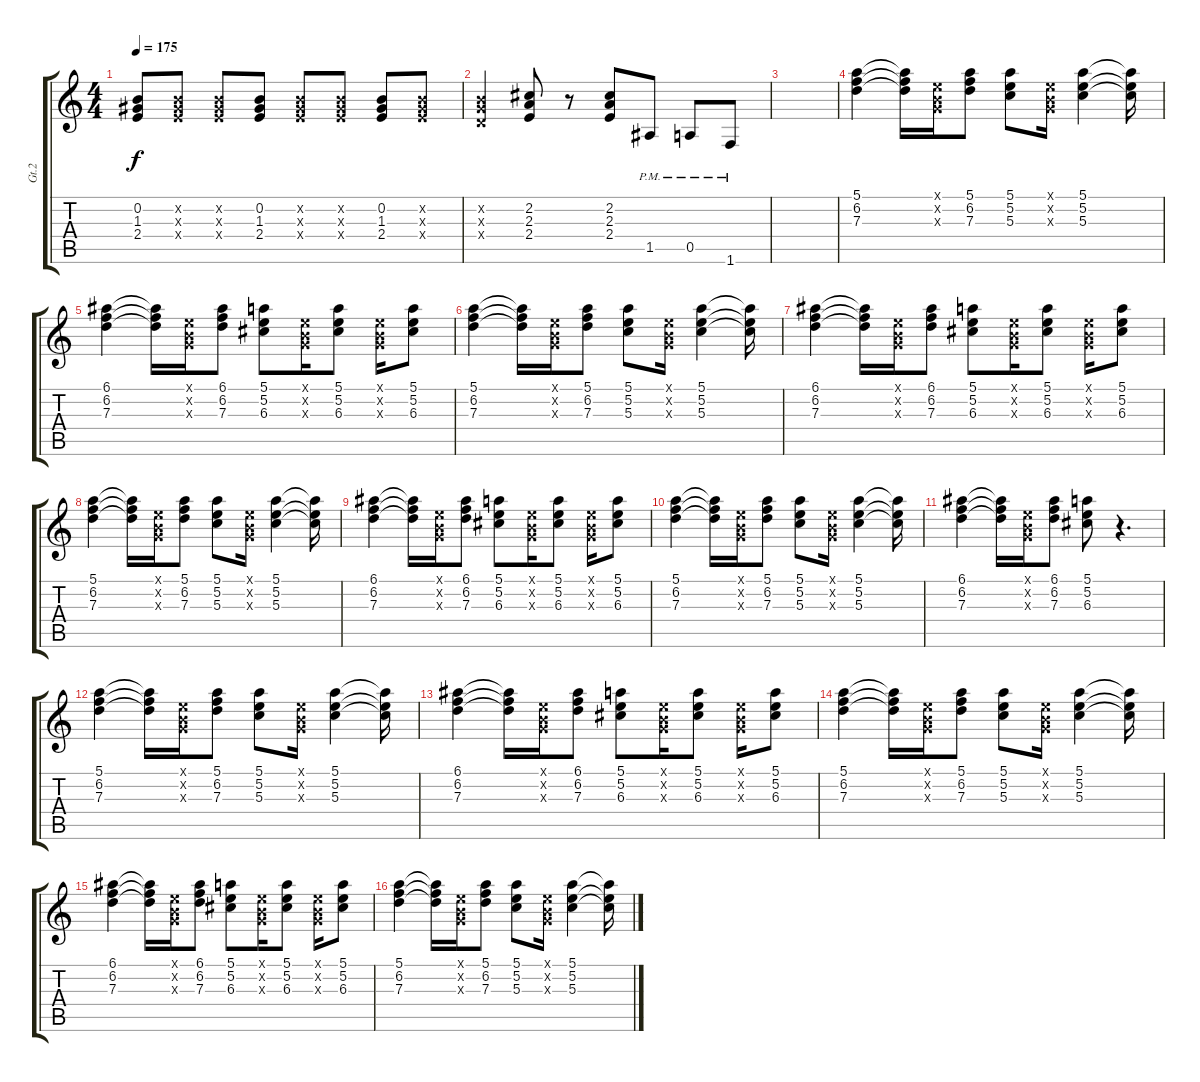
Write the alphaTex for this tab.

\track ("Gt.2" "Gt.2") {instrument overdrivenguitar}
\staff {score tabs}
\tuning (E4 B3 G3 D3 A2 E2) {hide}
\ts (4 4)
\tempo 175
\clef g2
\ks c
(0.2 1.3 2.4).8{dy f} (0.2{x} 1.3{x} 2.4{x}).8 (0.2{x} 1.3{x} 2.4{x}).8 (0.2 1.3 2.4).8 (0.2{x} 1.3{x} 2.4{x}).8 (0.2{x} 1.3{x} 2.4{x}).8 (0.2 1.3 2.4).8 (0.2{x} 1.3{x} 2.4{x}).8 |
(0.2{x} 0.3{x} 0.4{x}).4 (2.2 2.3 2.4).8 r.8 (2.2 2.3 2.4).8 1.5{pm}.8 0.5{pm}.8 1.6{pm}.8 |
|
(5.1 6.2 7.3).4 (5.1{t} 6.2{t} 7.3{t}).16 (0.1{x} 0.2{x} 0.3{x}).16 (5.1 6.2 7.3).8 (5.1 5.2 5.3).8 (0.1{x} 0.2{x} 0.3{x}).16 (5.1 5.2 5.3).4 (5.1{t} 5.2{t} 5.3{t}).16 |
(6.1 6.2 7.3).4 (6.1{t} 6.2{t} 7.3{t}).16 (0.1{x} 0.2{x} 0.3{x}).16 (6.1 6.2 7.3).8 (5.1 5.2 6.3).8 (0.1{x} 0.2{x} 0.3{x}).16 (5.1 5.2 6.3).8 (0.1{x} 0.2{x} 0.3{x}).16 (5.1 5.2 6.3).8 |
(5.1 6.2 7.3).4 (5.1{t} 6.2{t} 7.3{t}).16 (0.1{x} 0.2{x} 0.3{x}).16 (5.1 6.2 7.3).8 (5.1 5.2 5.3).8 (0.1{x} 0.2{x} 0.3{x}).16 (5.1 5.2 5.3).4 (5.1{t} 5.2{t} 5.3{t}).16 |
(6.1 6.2 7.3).4 (6.1{t} 6.2{t} 7.3{t}).16 (0.1{x} 0.2{x} 0.3{x}).16 (6.1 6.2 7.3).8 (5.1 5.2 6.3).8 (0.1{x} 0.2{x} 0.3{x}).16 (5.1 5.2 6.3).8 (0.1{x} 0.2{x} 0.3{x}).16 (5.1 5.2 6.3).8 |
(5.1 6.2 7.3).4 (5.1{t} 6.2{t} 7.3{t}).16 (0.1{x} 0.2{x} 0.3{x}).16 (5.1 6.2 7.3).8 (5.1 5.2 5.3).8 (0.1{x} 0.2{x} 0.3{x}).16 (5.1 5.2 5.3).4 (5.1{t} 5.2{t} 5.3{t}).16 |
(6.1 6.2 7.3).4 (6.1{t} 6.2{t} 7.3{t}).16 (0.1{x} 0.2{x} 0.3{x}).16 (6.1 6.2 7.3).8 (5.1 5.2 6.3).8 (0.1{x} 0.2{x} 0.3{x}).16 (5.1 5.2 6.3).8 (0.1{x} 0.2{x} 0.3{x}).16 (5.1 5.2 6.3).8 |
(5.1 6.2 7.3).4 (5.1{t} 6.2{t} 7.3{t}).16 (0.1{x} 0.2{x} 0.3{x}).16 (5.1 6.2 7.3).8 (5.1 5.2 5.3).8 (0.1{x} 0.2{x} 0.3{x}).16 (5.1 5.2 5.3).4 (5.1{t} 5.2{t} 5.3{t}).16 |
(6.1 6.2 7.3).4 (6.1{t} 6.2{t} 7.3{t}).16 (0.1{x} 0.2{x} 0.3{x}).16 (6.1 6.2 7.3).8 (5.1 5.2 6.3).8 r.4{d} |
(5.1 6.2 7.3).4 (5.1{t} 6.2{t} 7.3{t}).16 (0.1{x} 0.2{x} 0.3{x}).16 (5.1 6.2 7.3).8 (5.1 5.2 5.3).8 (0.1{x} 0.2{x} 0.3{x}).16 (5.1 5.2 5.3).4 (5.1{t} 5.2{t} 5.3{t}).16 |
(6.1 6.2 7.3).4 (6.1{t} 6.2{t} 7.3{t}).16 (0.1{x} 0.2{x} 0.3{x}).16 (6.1 6.2 7.3).8 (5.1 5.2 6.3).8 (0.1{x} 0.2{x} 0.3{x}).16 (5.1 5.2 6.3).8 (0.1{x} 0.2{x} 0.3{x}).16 (5.1 5.2 6.3).8 |
(5.1 6.2 7.3).4 (5.1{t} 6.2{t} 7.3{t}).16 (0.1{x} 0.2{x} 0.3{x}).16 (5.1 6.2 7.3).8 (5.1 5.2 5.3).8 (0.1{x} 0.2{x} 0.3{x}).16 (5.1 5.2 5.3).4 (5.1{t} 5.2{t} 5.3{t}).16 |
(6.1 6.2 7.3).4 (6.1{t} 6.2{t} 7.3{t}).16 (0.1{x} 0.2{x} 0.3{x}).16 (6.1 6.2 7.3).8 (5.1 5.2 6.3).8 (0.1{x} 0.2{x} 0.3{x}).16 (5.1 5.2 6.3).8 (0.1{x} 0.2{x} 0.3{x}).16 (5.1 5.2 6.3).8 |
(5.1 6.2 7.3).4 (5.1{t} 6.2{t} 7.3{t}).16 (0.1{x} 0.2{x} 0.3{x}).16 (5.1 6.2 7.3).8 (5.1 5.2 5.3).8 (0.1{x} 0.2{x} 0.3{x}).16 (5.1 5.2 5.3).4 (5.1{t} 5.2{t} 5.3{t}).16
